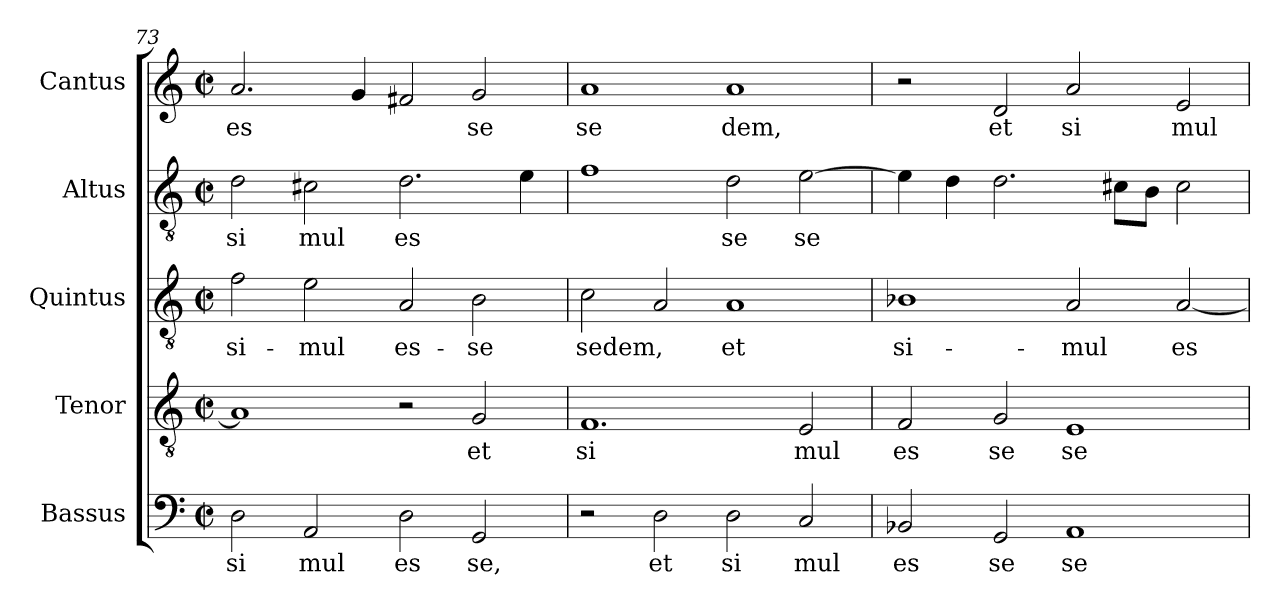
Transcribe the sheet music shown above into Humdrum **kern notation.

**kern	**text	**kern	**text	**kern	**text	**kern	**text	**kern	**text
*part5	*part5	*part4	*part4	*part3	*part3	*part2	*part2	*part1	*part1
*staff5	*staff5	*staff4	*staff4	*staff3	*staff3	*staff2	*staff2	*staff1	*staff1
*I"Bassus	*	*I"Tenor	*	*I"Quintus	*	*I"Altus	*	*I"Cantus	*
*clefF4	*	*clefGv2	*	*clefGv2	*	*clefGv2	*	*clefG2	*
*M2/2	*	*M2/2	*	*M2/2	*	*M2/2	*	*M2/2	*
*met(c|)	*	*met(c|)	*	*met(c|)	*	*met(c|)	*	*met(c|)	*
=73	=73	=73	=73	=73	=73	=73	=73	=73	=73
!	!LO:LY:b:cj	!	!	!	!LO:LY:b:cj	!	!LO:LY:b:cj	!	!LO:LY:b:cj
2D\	si	1A]	.	2f\	si-	2d\	si	2.a/	es
!	!LO:LY:b:cj	!	!	!	!LO:LY:b:cj	!	!LO:LY:b:cj	!	!
2AA/	mul	.	.	2e\	-mul	2c#X\	mul	.	.
.	.	.	.	.	.	.	.	4g/	.
!	!LO:LY:b:cj	!	!	!	!LO:LY:b:cj	!	!LO:LY:b:cj	!	!
2D\	es	2r	.	2A/	es-	2.d\	es	2f#X/	.
!	!LO:LY:b:cj	!	!LO:LY:b:cj	!	!LO:LY:b:cj	!	!	!	!LO:LY:b:cj
2GG/	se,	2G/	et	2B\	-se	.	.	2g/	se
.	.	.	.	.	.	4e\	.	.	.
=74	=74	=74	=74	=74	=74	=74	=74	=74	=74
!	!	!	!LO:LY:b:cj	!	!LO:LY:b	!	!	!	!LO:LY:b:cj
2r	.	1.F	si	2c\	sedem,	1f	.	1a	se
!	!LO:LY:b:cj	!	!	!	!	!	!	!	!
2D\	et	.	.	2A/	.	.	.	.	.
!	!LO:LY:b:cj	!	!	!	!LO:LY:b:cj	!	!LO:LY:b:cj	!	!LO:LY:b:cj
2D\	si	.	.	1A	et	2d\	se	1a	dem,
!	!LO:LY:b:cj	!	!LO:LY:b:cj	!	!	!	!LO:LY:b:cj	!	!
2C/	mul	2E/	mul	.	.	[>2e\	se	.	.
=75	=75	=75	=75	=75	=75	=75	=75	=75	=75
!	!LO:LY:b:cj	!	!LO:LY:b:cj	!	!LO:LY:b:cj	!	!	!	!
2BB-X/	es	2F/	es	1B-X	si-	4e\]	.	2r	.
.	.	.	.	.	.	4d\	.	.	.
!	!LO:LY:b:cj	!	!LO:LY:b:cj	!	!	!	!	!	!LO:LY:b:cj
2GG/	se	2G/	se	.	.	2.d\	.	2d/	et
!	!LO:LY:b:cj	!	!LO:LY:b:cj	!	!LO:LY:b:cj	!	!	!	!LO:LY:b:cj
1AA	se	1E	se	2A/	-mul	.	.	2a/	si
.	.	.	.	.	.	8c#\L	.	.	.
.	.	.	.	.	.	8B\J	.	.	.
!	!	!	!	!	!LO:LY:b:cj	!	!	!	!LO:LY:b:cj
.	.	.	.	[<2A/	es-	2c#\	.	2e/	mul
=	=	=	=	=	=	=	=	=	=
*-	*-	*-	*-	*-	*-	*-	*-	*-	*-
